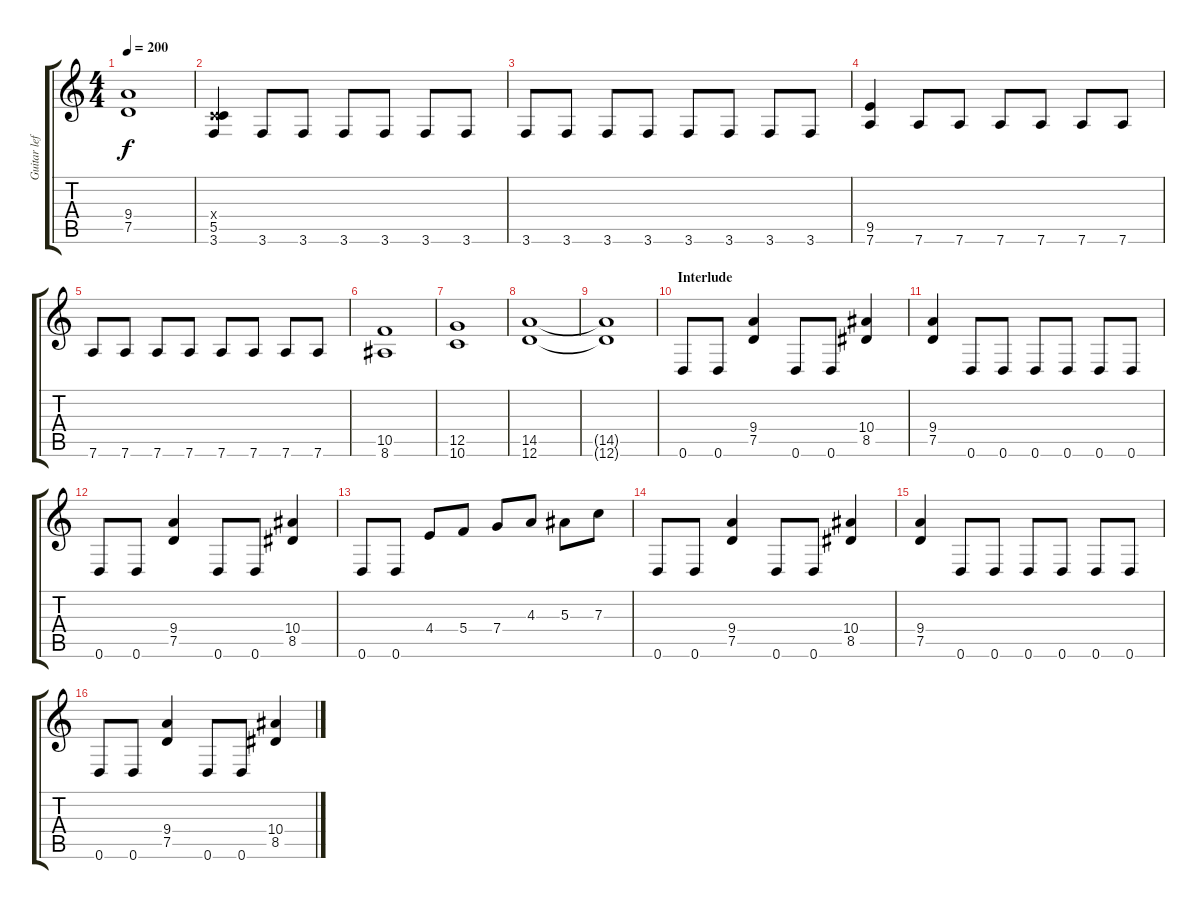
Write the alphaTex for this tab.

\track ("Guitar left (doubled)" "Guitar lef") {instrument distortionguitar}
\staff {score tabs}
\tuning (D4 A3 F3 C3 G2 D2) {hide}
\ts (4 4)
\tempo 200
\clef g2
\ks c
(9.4{t} 7.5{t}).1{dy f} |
(0.4{x} 5.5 3.6).4 3.6.8 3.6.8 3.6.8 3.6.8 3.6.8 3.6.8 |
3.6.8 3.6.8 3.6.8 3.6.8 3.6.8 3.6.8 3.6.8 3.6.8 |
(9.5 7.6).4 7.6.8 7.6.8 7.6.8 7.6.8 7.6.8 7.6.8 |
7.6.8 7.6.8 7.6.8 7.6.8 7.6.8 7.6.8 7.6.8 7.6.8 |
(10.5 8.6).1 |
(12.5 10.6).1 |
(14.5 12.6).1 |
(14.5{t} 12.6{t}).1 |
\section ("" "Interlude")
0.6.8 0.6.8 (9.4 7.5).4 0.6.8 0.6.8 (10.4 8.5).4 |
(9.4 7.5).4 0.6.8 0.6.8 0.6.8 0.6.8 0.6.8 0.6.8 |
0.6.8 0.6.8 (9.4 7.5).4 0.6.8 0.6.8 (10.4 8.5).4 |
0.6.8 0.6.8 4.4.8 5.4.8 7.4.8 4.3.8 5.3.8 7.3.8 |
0.6.8 0.6.8 (9.4 7.5).4 0.6.8 0.6.8 (10.4 8.5).4 |
(9.4 7.5).4 0.6.8 0.6.8 0.6.8 0.6.8 0.6.8 0.6.8 |
0.6.8 0.6.8 (9.4 7.5).4 0.6.8 0.6.8 (10.4 8.5).4
